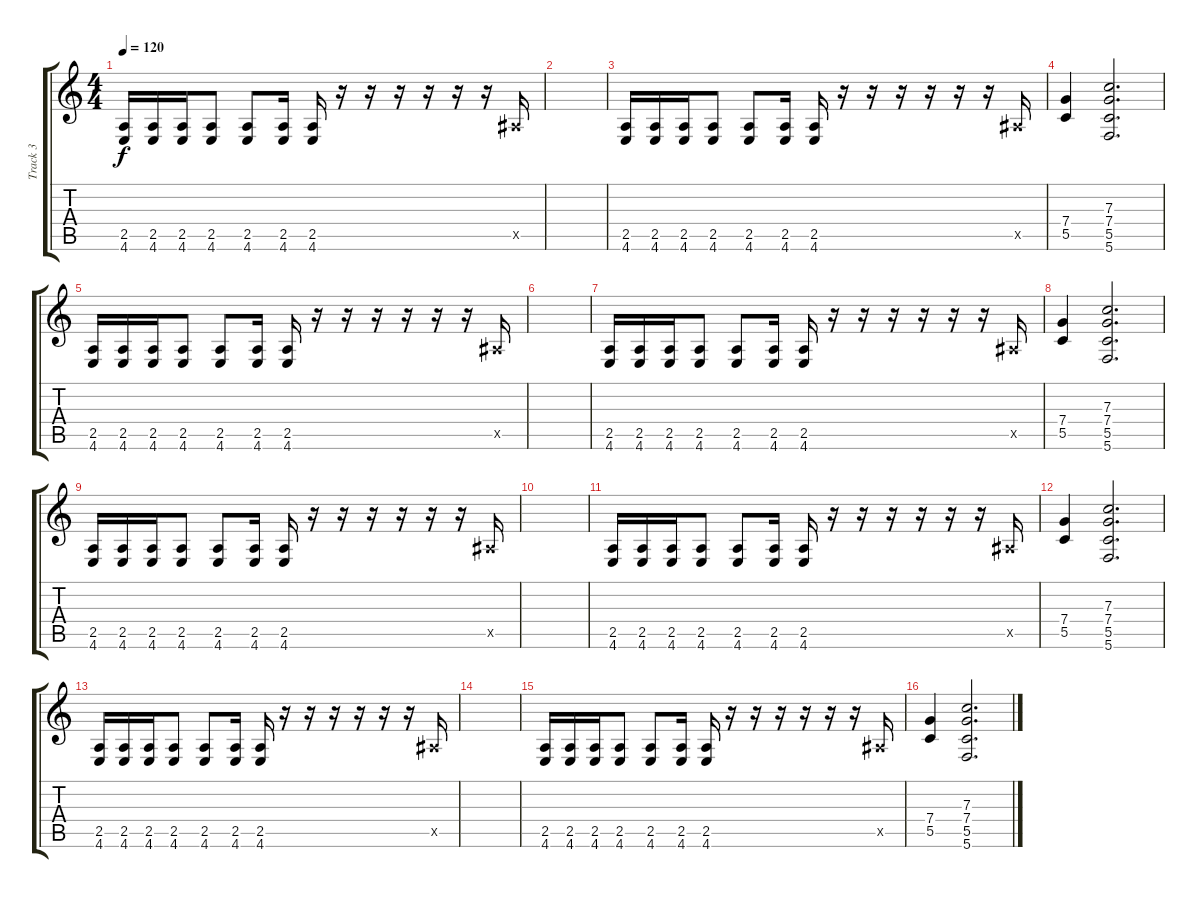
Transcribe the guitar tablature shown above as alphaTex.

\track ("Track 3" "Track 3") {instrument distortionguitar}
\staff {score tabs}
\tuning (D4 A3 F3 C3 G2 C2) {hide}
\ts (4 4)
\tempo 120
\clef g2
\ks c
(2.5 4.6).16{dy f} (2.5 4.6).16 (2.5 4.6).16 (2.5 4.6).8 (2.5 4.6).8 (2.5 4.6).16 (2.5 4.6).16 r.16 r.16 r.16 r.16 r.16 r.16 3.5{x}.16 |
|
(2.5 4.6).16 (2.5 4.6).16 (2.5 4.6).16 (2.5 4.6).8 (2.5 4.6).8 (2.5 4.6).16 (2.5 4.6).16 r.16 r.16 r.16 r.16 r.16 r.16 3.5{x}.16 |
(7.4 5.5).4 (7.3 7.4 5.5 5.6).2{d} |
(2.5 4.6).16 (2.5 4.6).16 (2.5 4.6).16 (2.5 4.6).8 (2.5 4.6).8 (2.5 4.6).16 (2.5 4.6).16 r.16 r.16 r.16 r.16 r.16 r.16 3.5{x}.16 |
|
(2.5 4.6).16 (2.5 4.6).16 (2.5 4.6).16 (2.5 4.6).8 (2.5 4.6).8 (2.5 4.6).16 (2.5 4.6).16 r.16 r.16 r.16 r.16 r.16 r.16 3.5{x}.16 |
(7.4 5.5).4 (7.3 7.4 5.5 5.6).2{d} |
(2.5 4.6).16 (2.5 4.6).16 (2.5 4.6).16 (2.5 4.6).8 (2.5 4.6).8 (2.5 4.6).16 (2.5 4.6).16 r.16 r.16 r.16 r.16 r.16 r.16 3.5{x}.16 |
|
(2.5 4.6).16 (2.5 4.6).16 (2.5 4.6).16 (2.5 4.6).8 (2.5 4.6).8 (2.5 4.6).16 (2.5 4.6).16 r.16 r.16 r.16 r.16 r.16 r.16 3.5{x}.16 |
(7.4 5.5).4 (7.3 7.4 5.5 5.6).2{d} |
(2.5 4.6).16 (2.5 4.6).16 (2.5 4.6).16 (2.5 4.6).8 (2.5 4.6).8 (2.5 4.6).16 (2.5 4.6).16 r.16 r.16 r.16 r.16 r.16 r.16 3.5{x}.16 |
|
(2.5 4.6).16 (2.5 4.6).16 (2.5 4.6).16 (2.5 4.6).8 (2.5 4.6).8 (2.5 4.6).16 (2.5 4.6).16 r.16 r.16 r.16 r.16 r.16 r.16 3.5{x}.16 |
(7.4 5.5).4 (7.3 7.4 5.5 5.6).2{d}
